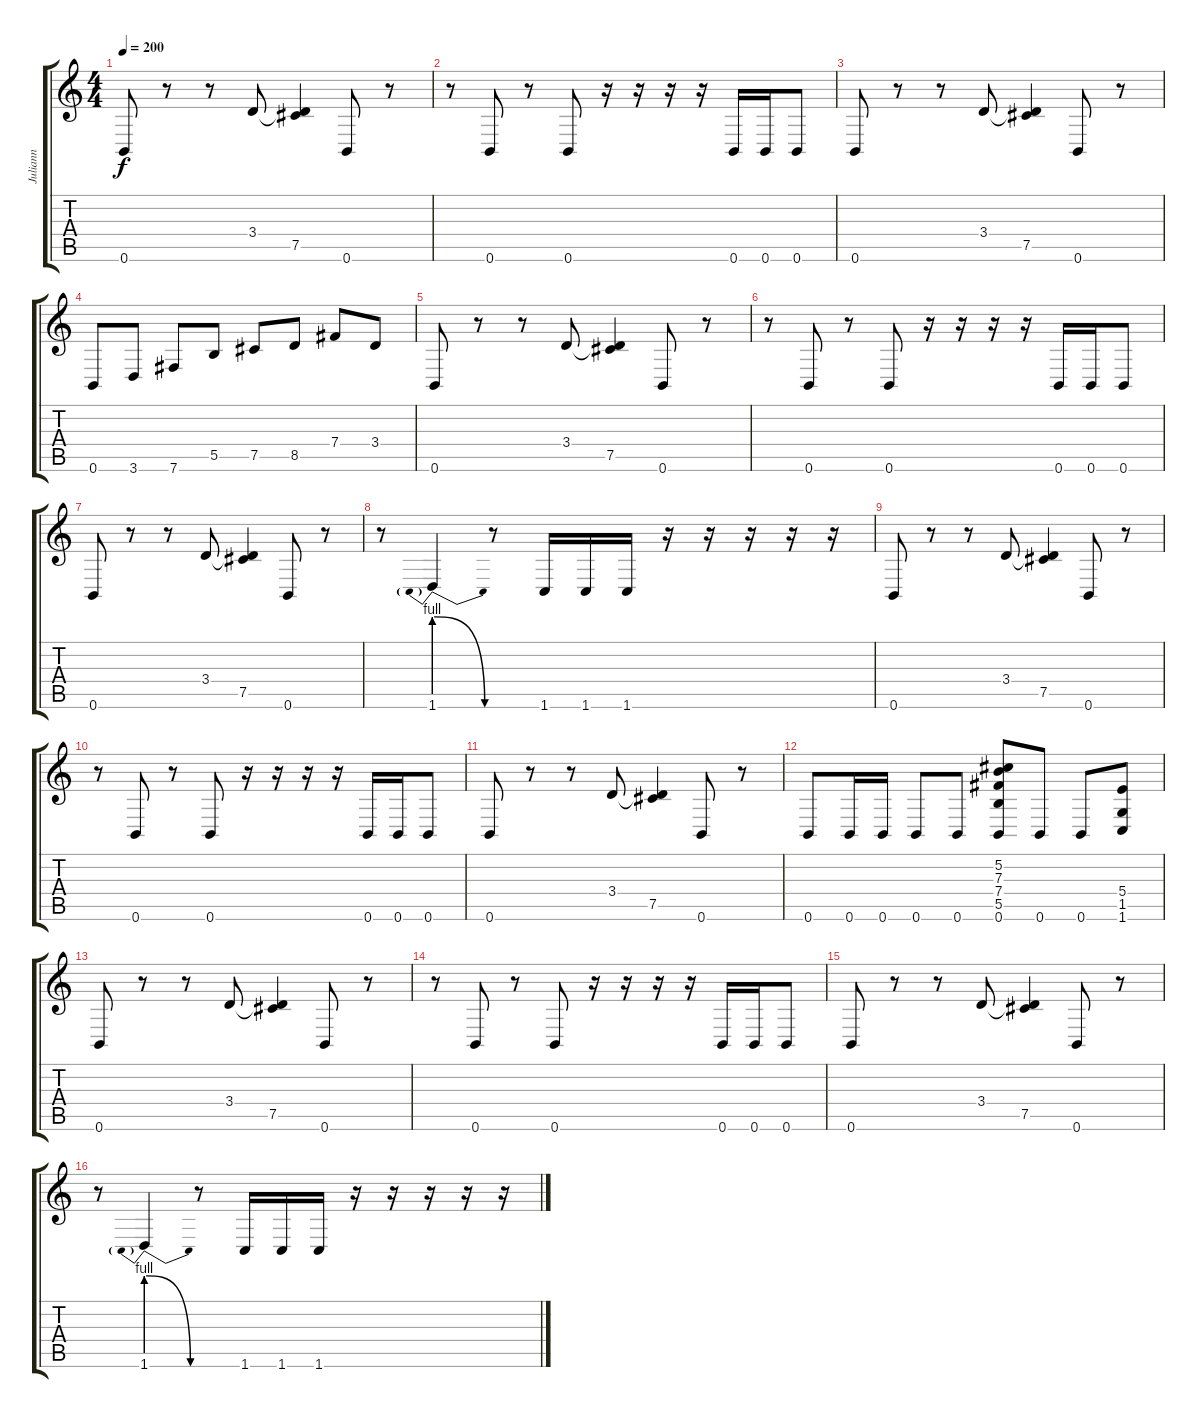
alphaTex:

\track ("Juliann" "Juliann") {instrument overdrivenguitar}
\staff {score tabs}
\tuning (Db4 Ab3 E3 B2 Gb2 B1) {hide}
\ts (4 4)
\tempo 200
\clef g2
\ks c
0.6.8{dy f} r.8 r.8 3.4.8 (3.4{t} 7.5).4 0.6.8 r.8 |
r.8 0.6.8 r.8 0.6.8 r.16 r.16 r.16 r.16 0.6.16 0.6.16 0.6.8 |
0.6.8 r.8 r.8 3.4.8 (3.4{t} 7.5).4 0.6.8 r.8 |
0.6.8 3.6.8 7.6.8 5.5.8 7.5.8 8.5.8 7.4.8 3.4.8 |
0.6.8 r.8 r.8 3.4.8 (3.4{t} 7.5).4 0.6.8 r.8 |
r.8 0.6.8 r.8 0.6.8 r.16 r.16 r.16 r.16 0.6.16 0.6.16 0.6.8 |
0.6.8 r.8 r.8 3.4.8 (3.4{t} 7.5).4 0.6.8 r.8 |
r.8 1.6{be (prebendrelease 0 4 60 0)}.4 r.8 1.6.16 1.6.16 1.6.16 r.16 r.16 r.16 r.16 r.16 |
0.6.8 r.8 r.8 3.4.8 (3.4{t} 7.5).4 0.6.8 r.8 |
r.8 0.6.8 r.8 0.6.8 r.16 r.16 r.16 r.16 0.6.16 0.6.16 0.6.8 |
0.6.8 r.8 r.8 3.4.8 (3.4{t} 7.5).4 0.6.8 r.8 |
0.6.8 0.6.16 0.6.16 0.6.8 0.6.8 (5.2 7.3 7.4 5.5 0.6).8 0.6.8 0.6.8 (5.4 1.5 1.6).8 |
0.6.8 r.8 r.8 3.4.8 (3.4{t} 7.5).4 0.6.8 r.8 |
r.8 0.6.8 r.8 0.6.8 r.16 r.16 r.16 r.16 0.6.16 0.6.16 0.6.8 |
0.6.8 r.8 r.8 3.4.8 (3.4{t} 7.5).4 0.6.8 r.8 |
r.8 1.6{be (prebendrelease 0 4 60 0)}.4 r.8 1.6.16 1.6.16 1.6.16 r.16 r.16 r.16 r.16 r.16
